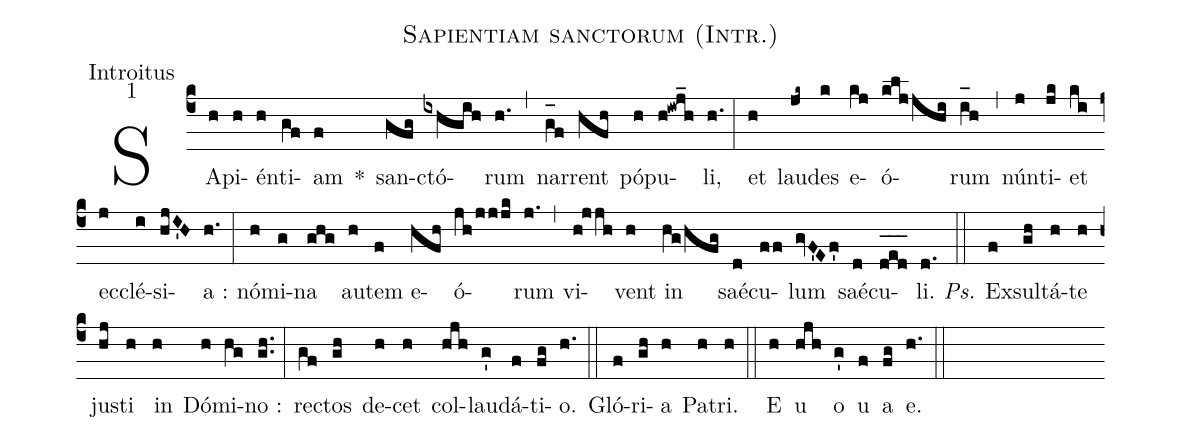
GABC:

name:Sapientiam sanctorum (Intr.);
office-part:Introitus;
mode:1;
%%
(c4) SA(h)pi(h)én(h)ti(gf)am(f) *() san(gfg)ctó(ixhgih)rum(h.) (,) nar(g_[oh:h]f)rent(hfh) pó(h)pu(h!iwj_h)li,(h.) (:) et(h) lau(jk~)des(k) e(kj)ó(kljjhi)rum(i_[oh:h]h) (,) nún(j)ti(jk)et(ki) ec(j)clé(i)si(hjI'H)a :(h.) (:) nó(h)mi(g)na(ghg) au(h)tem(f) e(hfh)ó(jh/jjjk)rum(j.) (,) vi(h!jjh)vent(h) in(hg/hfg) saé(d)cu(ff)lum(gvF'Ef') saé(d)cu(d_[oh:h]e_[oh:h]d_[oh:h])li.(d.) (::) <i>Ps.</i> Ex(f)sul(gh)tá(h)te(h) ju(hj)sti(h) in(h) Dó(h)mi(hg)no :(gh..) (:) re(gf)ctos(gh) de(h)cet(h) col(hjh)lau(g')dá(f)ti(fg)o.(h.) (::) Gló(f)ri(gh)a(h) Pa(h)tri.(h) (::) <eu>E(h) u(hjh) o(g') u(f) a(fg) e.</eu>(h.) (::)
